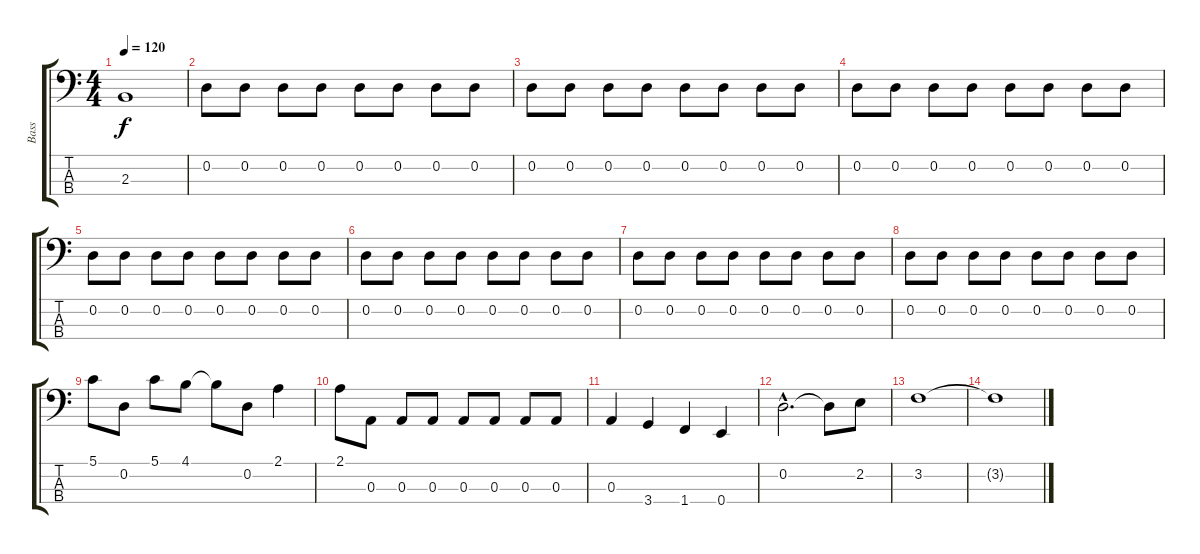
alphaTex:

\track ("Bass" "Bass") {instrument electricbasspick}
\staff {score tabs}
\tuning (G2 D2 A1 E1) {hide}
\ts (4 4)
\tempo 120
\clef f4
\ks c
2.3{t}.1{dy f} |
0.2.8 0.2.8 0.2.8 0.2.8 0.2.8 0.2.8 0.2.8 0.2.8 |
0.2.8 0.2.8 0.2.8 0.2.8 0.2.8 0.2.8 0.2.8 0.2.8 |
0.2.8 0.2.8 0.2.8 0.2.8 0.2.8 0.2.8 0.2.8 0.2.8 |
0.2.8 0.2.8 0.2.8 0.2.8 0.2.8 0.2.8 0.2.8 0.2.8 |
0.2.8 0.2.8 0.2.8 0.2.8 0.2.8 0.2.8 0.2.8 0.2.8 |
0.2.8 0.2.8 0.2.8 0.2.8 0.2.8 0.2.8 0.2.8 0.2.8 |
0.2.8 0.2.8 0.2.8 0.2.8 0.2.8 0.2.8 0.2.8 0.2.8 |
5.1.8 0.2.8 5.1.8 4.1.8 4.1{t}.8 0.2.8 2.1.4 |
2.1.8 0.3.8 0.3.8 0.3.8 0.3.8 0.3.8 0.3.8 0.3.8 |
0.3.4 3.4.4 1.4.4 0.4.4 |
0.2{hac}.2{d} 0.2{t}.8 2.2.8 |
3.2.1 |
3.2{t}.1
